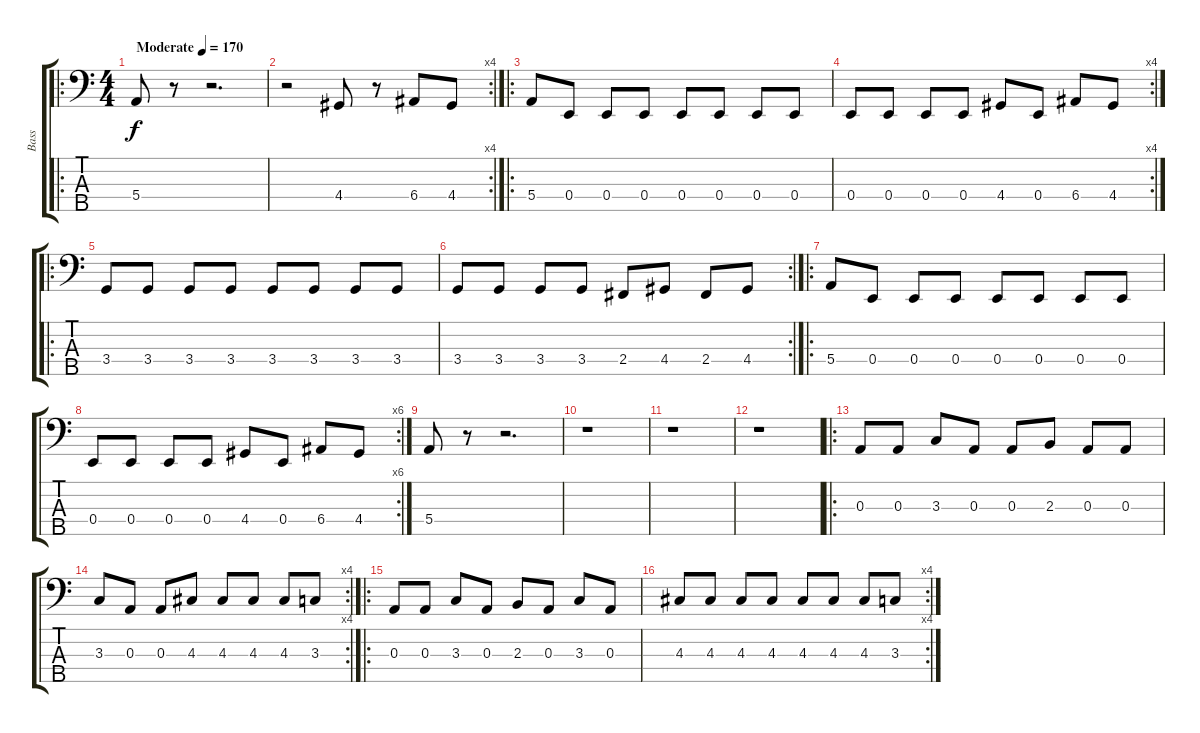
\track ("Bass" "Bass") {instrument electricbassfinger}
\staff {score tabs}
\tuning (G2 D2 A1 E1 B0) {hide}
\ro
\ts (4 4)
\tempo (170 "Moderate")
\clef f4
\ks c
5.4.8{dy f instrument electricbassfinger} r.8 r.2{d} |
\rc 4
r.2 4.4.8 r.8 6.4.8 4.4.8 |
\ro
5.4.8 0.4.8 0.4.8 0.4.8 0.4.8 0.4.8 0.4.8 0.4.8 |
\rc 4
0.4.8 0.4.8 0.4.8 0.4.8 4.4.8 0.4.8 6.4.8 4.4.8 |
\ro
3.4.8 3.4.8 3.4.8 3.4.8 3.4.8 3.4.8 3.4.8 3.4.8 |
\rc 2
3.4.8 3.4.8 3.4.8 3.4.8 2.4.8 4.4.8 2.4.8 4.4.8 |
\ro
5.4.8 0.4.8 0.4.8 0.4.8 0.4.8 0.4.8 0.4.8 0.4.8 |
\rc 6
0.4.8 0.4.8 0.4.8 0.4.8 4.4.8 0.4.8 6.4.8 4.4.8 |
5.4.8 r.8 r.2{d} |
r.1 |
r.1 |
r.1 |
\ro
0.3.8 0.3.8 3.3.8 0.3.8 0.3.8 2.3.8 0.3.8 0.3.8 |
\rc 4
3.3.8 0.3.8 0.3.8 4.3.8 4.3.8 4.3.8 4.3.8 3.3.8 |
\ro
0.3.8 0.3.8 3.3.8 0.3.8 2.3.8 0.3.8 3.3.8 0.3.8 |
\rc 4
4.3.8 4.3.8 4.3.8 4.3.8 4.3.8 4.3.8 4.3.8 3.3.8
